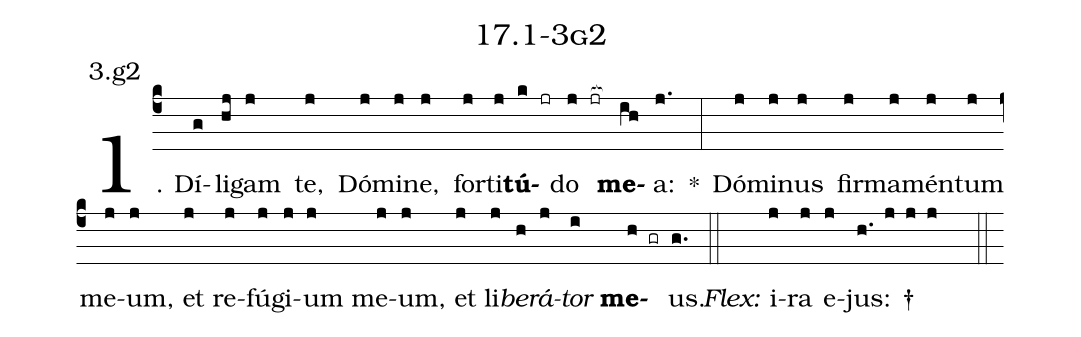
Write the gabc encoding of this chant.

name: 17.1-3g2;
annotation: 3.g2;
%%
(c4)1. Dí(g)li(hj)gam(j) te,(j) Dó(j)mi(j)ne,(j) for(j)ti(j)<b>tú</b>(k jr)do(j jr[ocb:1{]) <b>me</b>(ih[ocb:0}])a:(j.) *(:) Dó(j)mi(j)nus(j) fir(j)ma(j)mén(j)tum(j) me(j)um,(j) et(j) re(j)fú(j)gi(j)um(j) me(j)um,(j) et(j) li(j)<i>be</i>(h)<i>rá</i>(j)<i>tor</i>(i) <b>me</b>(h gr)us.(g.) (::)
<i>Flex:</i>()  i(j)ra(j) e(j)jus: †(h. j j j  ::)
